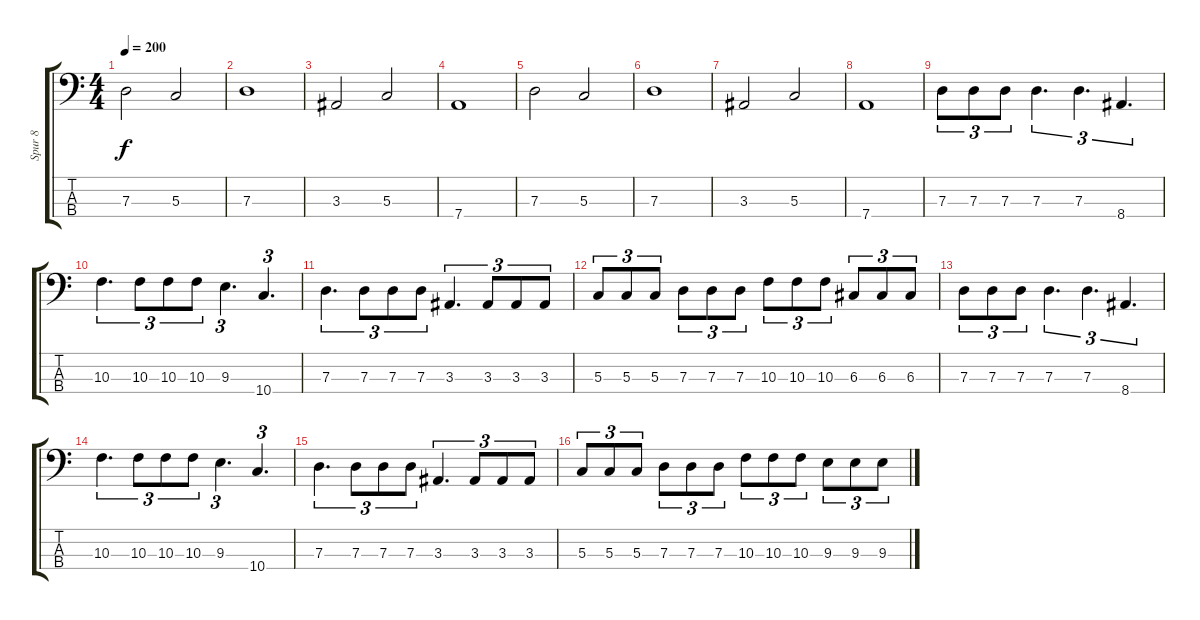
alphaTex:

\track ("Spur 8" "Spur 8") {instrument electricbassfinger}
\staff {score tabs}
\tuning (F2 C2 G1 D1) {hide}
\ts (4 4)
\tempo 200
\clef f4
\ks c
7.3.2{dy f} 5.3.2 |
7.3.1 |
3.3.2 5.3.2 |
7.4.1 |
7.3.2 5.3.2 |
7.3.1 |
3.3.2 5.3.2 |
7.4.1 |
7.3.8{tu (3 2)} 7.3.8{tu (3 2)} 7.3.8{tu (3 2)} 7.3.4{d tu (3 2)} 7.3.4{d tu (3 2)} 8.4.4{d tu (3 2)} |
10.3.4{d tu (3 2)} 10.3.8{tu (3 2)} 10.3.8{tu (3 2)} 10.3.8{tu (3 2)} 9.3.4{d tu (3 2)} 10.4.4{d tu (3 2)} |
7.3.4{d tu (3 2)} 7.3.8{tu (3 2)} 7.3.8{tu (3 2)} 7.3.8{tu (3 2)} 3.3.4{d tu (3 2)} 3.3.8{tu (3 2)} 3.3.8{tu (3 2)} 3.3.8{tu (3 2)} |
5.3.8{tu (3 2)} 5.3.8{tu (3 2)} 5.3.8{tu (3 2)} 7.3.8{tu (3 2)} 7.3.8{tu (3 2)} 7.3.8{tu (3 2)} 10.3.8{tu (3 2)} 10.3.8{tu (3 2)} 10.3.8{tu (3 2)} 6.3.8{tu (3 2)} 6.3.8{tu (3 2)} 6.3.8{tu (3 2)} |
7.3.8{tu (3 2)} 7.3.8{tu (3 2)} 7.3.8{tu (3 2)} 7.3.4{d tu (3 2)} 7.3.4{d tu (3 2)} 8.4.4{d tu (3 2)} |
10.3.4{d tu (3 2)} 10.3.8{tu (3 2)} 10.3.8{tu (3 2)} 10.3.8{tu (3 2)} 9.3.4{d tu (3 2)} 10.4.4{d tu (3 2)} |
7.3.4{d tu (3 2)} 7.3.8{tu (3 2)} 7.3.8{tu (3 2)} 7.3.8{tu (3 2)} 3.3.4{d tu (3 2)} 3.3.8{tu (3 2)} 3.3.8{tu (3 2)} 3.3.8{tu (3 2)} |
5.3.8{tu (3 2)} 5.3.8{tu (3 2)} 5.3.8{tu (3 2)} 7.3.8{tu (3 2)} 7.3.8{tu (3 2)} 7.3.8{tu (3 2)} 10.3.8{tu (3 2)} 10.3.8{tu (3 2)} 10.3.8{tu (3 2)} 9.3.8{tu (3 2)} 9.3.8{tu (3 2)} 9.3.8{tu (3 2)}
